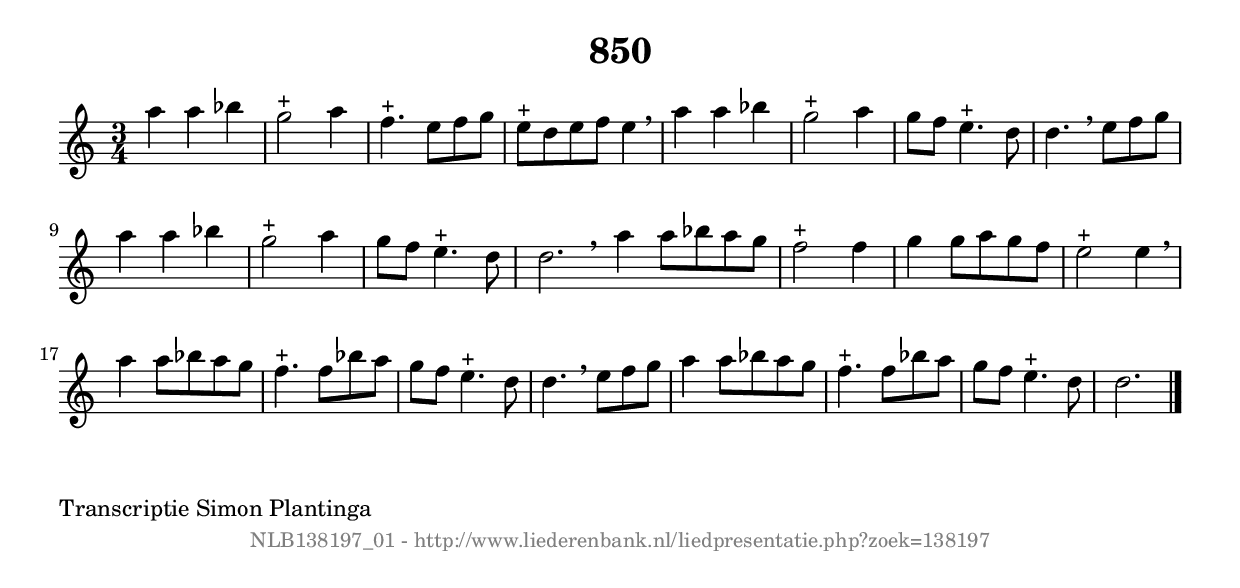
%
% produced by wce2krn 1.64 (7 June 2014)
%
\version"2.16"
#(append! paper-alist '(("long" . (cons (* 210 mm) (* 2000 mm)))))
#(set-default-paper-size "long")
sb = {\breathe}
mBreak = {\breathe }
bBreak = {\breathe }
x = {\once\override NoteHead #'style = #'cross }
gl=\glissando
itime={\override Staff.TimeSignature #'stencil = ##f }
ficta = {\once\set suggestAccidentals = ##t}
fine = {\once\override Score.RehearsalMark #'self-alignment-X = #1 \mark \markup {\italic{Fine}}}
dc = {\once\override Score.RehearsalMark #'self-alignment-X = #1 \mark \markup {\italic{D.C.}}}
dcf = {\once\override Score.RehearsalMark #'self-alignment-X = #1 \mark \markup {\italic{D.C. al Fine}}}
dcc = {\once\override Score.RehearsalMark #'self-alignment-X = #1 \mark \markup {\italic{D.C. al Coda}}}
ds = {\once\override Score.RehearsalMark #'self-alignment-X = #1 \mark \markup {\italic{D.S.}}}
dsf = {\once\override Score.RehearsalMark #'self-alignment-X = #1 \mark \markup {\italic{D.S. al Fine}}}
dsc = {\once\override Score.RehearsalMark #'self-alignment-X = #1 \mark \markup {\italic{D.S. al Coda}}}
pv = {\set Score.repeatCommands = #'((volta "1"))}
sv = {\set Score.repeatCommands = #'((volta "2"))}
tv = {\set Score.repeatCommands = #'((volta "3"))}
qv = {\set Score.repeatCommands = #'((volta "4"))}
xv = {\set Score.repeatCommands = #'((volta #f))}
\header{ tagline = ""
title = "850"
}
\score {{
\key d \dorian
\relative g'
{
\set melismaBusyProperties = #'()
\time 3/4
\tempo 4=120
\override Score.MetronomeMark #'transparent = ##t
\override Score.RehearsalMark #'break-visibility = #(vector #t #t #f)
a'4 a4 bes4 | g2^"+" a4 | f4.^"+" e8 f8 g8 | e8^"+" d8 e8 f8 e4 \sb | a4 a4 bes4 | g2^"+" a4 | g8 f8 e4.^"+" d8 | d4. \sb e8 f8 g8 | a4 a4 bes4 | g2^"+" a4 | g8 f8 e4.^"+" d8 | d2. \bar ":|:" \bBreak
a'4 a8 bes8 a8 g8 | f2^"+" f4 | g4 g8 a8 g8 f8 | e2^"+" e4 \sb | a4 a8 bes8 a8 g8 | f4.^"+" f8 bes8 a8 | g8 f8 e4.^"+" d8 | d4. \sb e8 f8 g8 | a4 a8 bes8 a8 g8 | f4.^"+" f8 bes8 a8 | g8 f8 e4.^"+" d8 | d2. \bar "|."
 }}
 \midi { }
 \layout {
            indent = 0.0\cm
}
}
\markup { \wordwrap-string #" 
Transcriptie Simon Plantinga
"}
\markup { \vspace #0 } \markup { \with-color #grey \fill-line { \center-column { \smaller "NLB138197_01 - http://www.liederenbank.nl/liedpresentatie.php?zoek=138197" } } }
